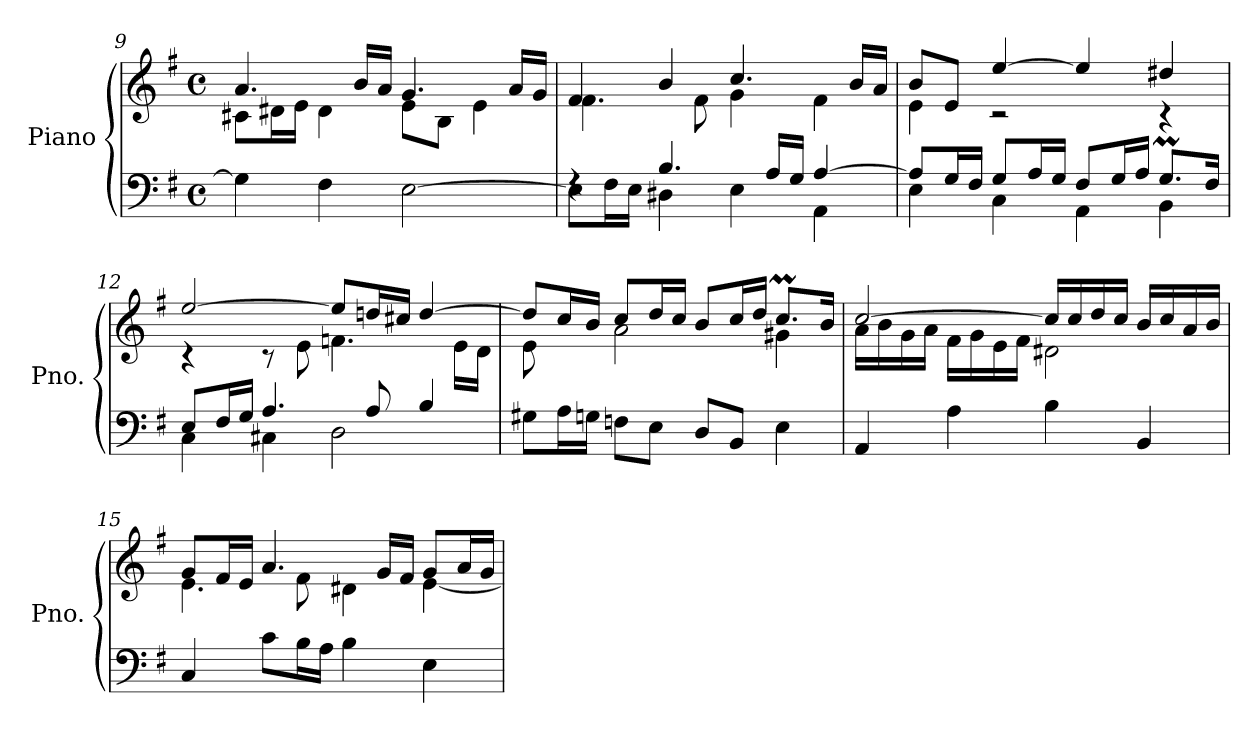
**kern	**kern
*part1	*part1
*staff2	*staff1
*I"Piano	*
*I'Pno.	*
*clefF4	*clefG2
*k[f#]	*k[f#]
*M4/4	*M4/4
*met(c)	*met(c)
=9	=9
*	*^
4G\]	4.a/	8c#X\L
.	.	16d#X<\L
.	.	16e<\JJ
4F#\	.	4d#<\
.	16b/LL	.
.	16a/JJ	.
[2E\	4.g/	8e<\L
.	.	8B\J
.	.	4e<\
.	16a/LL	.
.	16g/JJ	.
!!LO:LB:g=z	!!
=10	=10	=10
*^	*	*
4rF	8E\L]	4f#/	4.f#\
.	16F#\L	.	.
.	16E\JJ	.	.
4.B/	4D#X<\	4b/	.
.	.	.	8f#>\
.	4E<\	4.cc/	4g>\
16A/LL	.	.	.
16G/JJ	.	.	.
[4A/	4AA\	.	4f#<\
.	.	16b/LL	.
.	.	16a/JJ	.
=11	=11	=11	=11
8A/L]	4E<\	8b/L	4e<\
16G/L	.	8e/J	.
16F#/JJ	.	.	.
8G/L	4C<\	[4ee/	2r
16A/L	.	.	.
16G/JJ	.	.	.
8F#/L	4AA\	4ee/]	.
16G/L	.	.	.
16A/JJ	.	.	.
8.GM/L	4BB\	4dd#X/	4r
16F#/Jk	.	.	.
=12	=12	=12	=12
8E/L	4C<\	[2ee/	4r
16F#/L	.	.	.
16G/JJ	.	.	.
4.A/	4C#X<\	.	8r
.	.	.	8e<\
.	2D<\	8ee/L]	4.fn<\
8A/	.	16ddn/L	.
.	.	16cc#X/JJ	.
4B/	.	[4dd/	.
.	.	.	16e<\LL
.	.	.	16d\JJ
!!LO:LB:g=z	!!
=13	=13	=13	=13
8ryy	8G#X<\L	8dd/L]	8e\L
8A</J	16A\L	16cc/L	8ryy
.	16Gn\JJ	16b/JJ	.
2.ryy	8Fn<\L	8cc/L	2a<\
.	8E<\J	16dd/L	.
.	.	16cc/JJ	.
.	8D</L	8b/L	.
.	8BB</J	16cc/L	.
.	.	16dd/JJ	.
.	4E\	8.ccM/L	4g#X<\
.	.	16b/Jk	.
*v	*v	*	*
=14	=14	=14
4AA/	[2cc/	16a\LL
.	.	16b<\
.	.	16g<\
.	.	16a<\JJ
4A<\	.	16f#>\LL
.	.	16g\
.	.	16e\
.	.	16f#\JJ
4B\	16cc/LL]	2d#X<\
.	16cc/	.
.	16dd/	.
.	16cc/JJ	.
4BB/	16b/LL	.
.	16cc/	.
.	16a/	.
.	16b/JJ	.
=15	=15	=15
4C</	8g/L	4.e\
.	16f#/L	.
.	16e/JJ	.
8c\L	4.a/	.
16B\L	.	8f#<\
16A\JJ	.	.
4B<\	.	4d#X<\
.	16g/LL	.
.	16f#/JJ	.
4E<\	8g/L	[4e\
.	16a/L	.
.	16g/JJ	.
*	*v	*v
=	=
*-	*-
